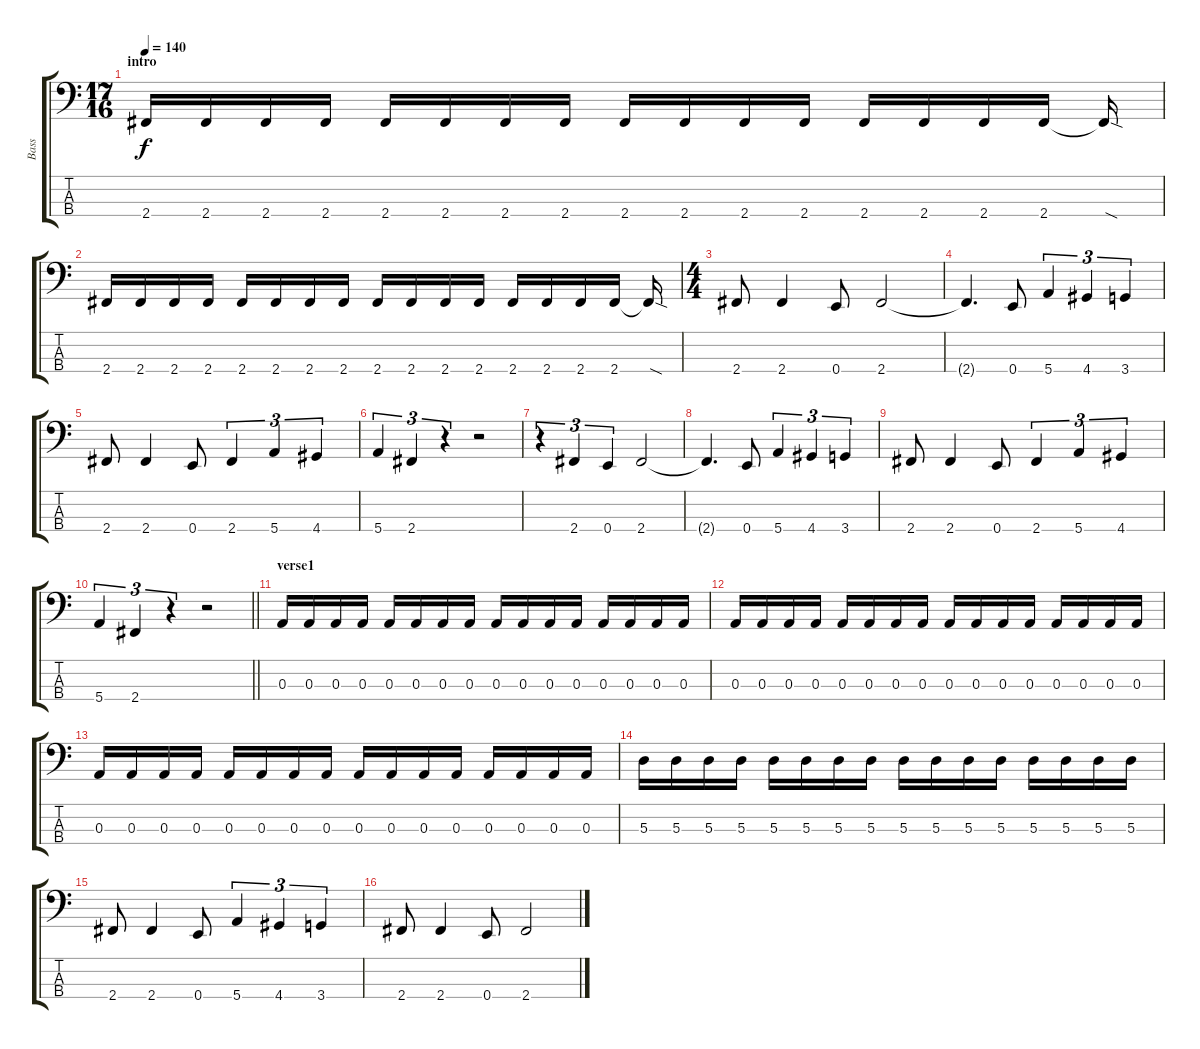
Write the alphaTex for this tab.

\track ("Bass" "Bass") {instrument electricbassfinger}
\staff {score tabs}
\tuning (G2 D2 A1 E1) {hide}
\ts (17 16)
\section ("" "intro")
\tempo 140
\clef f4
\ks c
2.4.16{dy f instrument electricbassfinger} 2.4.16 2.4.16 2.4.16 2.4.16 2.4.16 2.4.16 2.4.16 2.4.16 2.4.16 2.4.16 2.4.16 2.4.16 2.4.16 2.4.16 2.4.16 2.4{sod t}.16 |
2.4.16 2.4.16 2.4.16 2.4.16 2.4.16 2.4.16 2.4.16 2.4.16 2.4.16 2.4.16 2.4.16 2.4.16 2.4.16 2.4.16 2.4.16 2.4.16 2.4{sod t}.16 |
\ts (4 4)
2.4.8 2.4.4 0.4.8 2.4.2 |
2.4{t}.4{d} 0.4.8 5.4.4{tu (3 2)} 4.4.4{tu (3 2)} 3.4.4{tu (3 2)} |
2.4.8 2.4.4 0.4.8 2.4.4{tu (3 2)} 5.4.4{tu (3 2)} 4.4.4{tu (3 2)} |
5.4.4{tu (3 2)} 2.4.4{tu (3 2)} r.4{tu (3 2)} r.2 |
r.4{tu (3 2)} 2.4.4{tu (3 2)} 0.4.4{tu (3 2)} 2.4.2 |
2.4{t}.4{d} 0.4.8 5.4.4{tu (3 2)} 4.4.4{tu (3 2)} 3.4.4{tu (3 2)} |
2.4.8 2.4.4 0.4.8 2.4.4{tu (3 2)} 5.4.4{tu (3 2)} 4.4.4{tu (3 2)} |
\barLineRight lightlight
5.4.4{tu (3 2)} 2.4.4{tu (3 2)} r.4{tu (3 2)} r.2 |
\section ("" "verse1")
0.3.16 0.3.16 0.3.16 0.3.16 0.3.16 0.3.16 0.3.16 0.3.16 0.3.16 0.3.16 0.3.16 0.3.16 0.3.16 0.3.16 0.3.16 0.3.16 |
0.3.16 0.3.16 0.3.16 0.3.16 0.3.16 0.3.16 0.3.16 0.3.16 0.3.16 0.3.16 0.3.16 0.3.16 0.3.16 0.3.16 0.3.16 0.3.16 |
0.3.16 0.3.16 0.3.16 0.3.16 0.3.16 0.3.16 0.3.16 0.3.16 0.3.16 0.3.16 0.3.16 0.3.16 0.3.16 0.3.16 0.3.16 0.3.16 |
5.3.16 5.3.16 5.3.16 5.3.16 5.3.16 5.3.16 5.3.16 5.3.16 5.3.16 5.3.16 5.3.16 5.3.16 5.3.16 5.3.16 5.3.16 5.3.16 |
2.4.8 2.4.4 0.4.8 5.4.4{tu (3 2)} 4.4.4{tu (3 2)} 3.4.4{tu (3 2)} |
2.4.8 2.4.4 0.4.8 2.4.2
